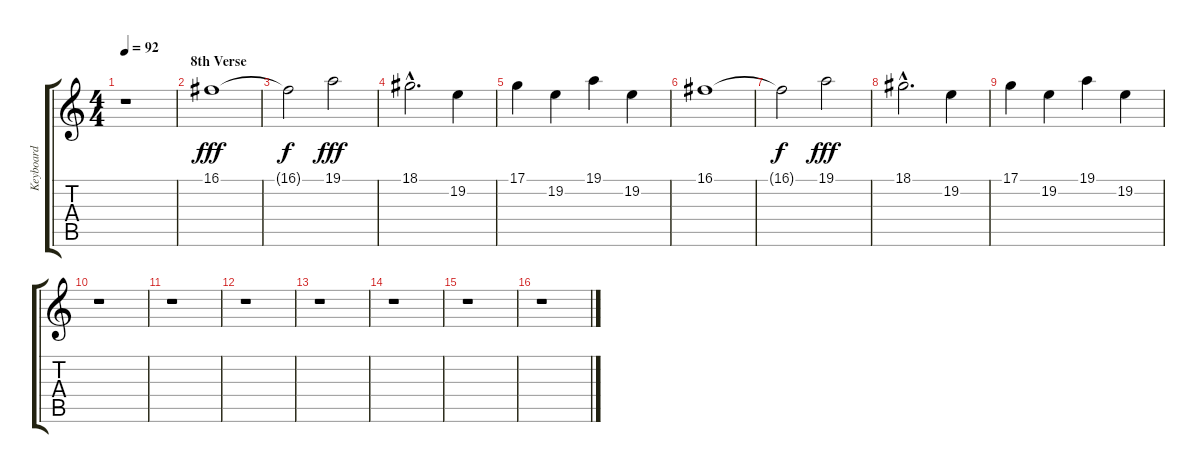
\track ("Keyboard" "Keyboard") {instrument acousticgrandpiano}
\staff {score tabs}
\tuning (D4 A3 F3 C3 G2 C2) {hide}
\ts (4 4)
\tempo 92
\clef g2
\ks c
r.1{dy fff} |
\section ("" "8th Verse")
16.1.1{volume 16} |
16.1{t}.2{dy f} 19.1.2{dy fff} |
18.1{hac}.2{d} 19.2.4 |
17.1.4 19.2.4 19.1.4 19.2.4 |
16.1.1{volume 16} |
16.1{t}.2{dy f} 19.1.2{dy fff} |
18.1{hac}.2{d} 19.2.4 |
17.1.4 19.2.4 19.1.4 19.2.4 |
r.1 |
r.1 |
r.1 |
r.1 |
r.1 |
r.1 |
r.1
